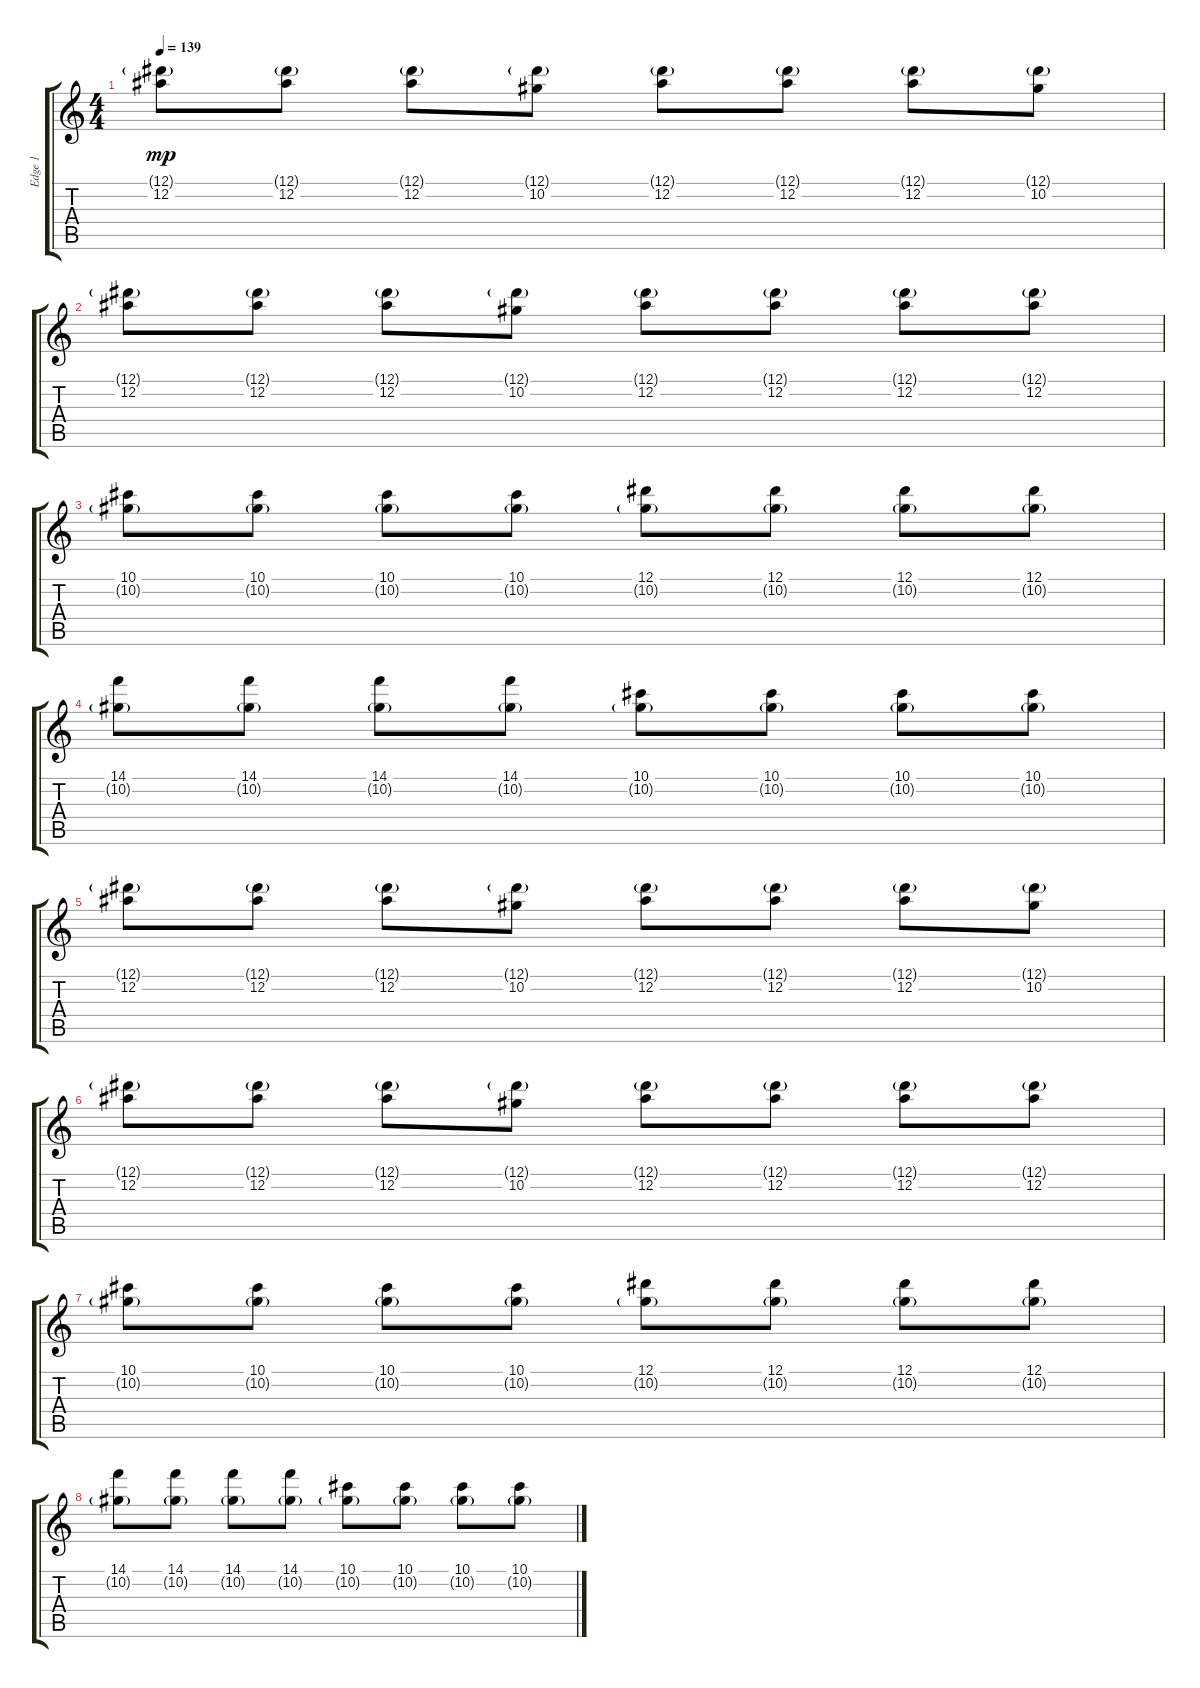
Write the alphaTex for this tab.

\track ("Edge 1" "Edge 1") {instrument overdrivenguitar}
\staff {score tabs}
\tuning (Eb4 Bb3 Gb3 Db3 Ab2 Eb2) {hide}
\ts (4 4)
\tempo 139
\clef g2
\ks c
(12.1{g} 12.2).8{dy mp} (12.1{g} 12.2).8 (12.1{g} 12.2).8 (12.1{g} 10.2).8 (12.1{g} 12.2).8 (12.1{g} 12.2).8 (12.1{g} 12.2).8 (12.1{g} 10.2).8 |
(12.1{g} 12.2).8 (12.1{g} 12.2).8 (12.1{g} 12.2).8 (12.1{g} 10.2).8 (12.1{g} 12.2).8 (12.1{g} 12.2).8 (12.1{g} 12.2).8 (12.1{g} 12.2).8 |
(10.1 10.2{g}).8 (10.1 10.2{g}).8 (10.1 10.2{g}).8 (10.1 10.2{g}).8 (12.1 10.2{g}).8 (12.1 10.2{g}).8 (12.1 10.2{g}).8 (12.1 10.2{g}).8 |
(14.1 10.2{g}).8 (14.1 10.2{g}).8 (14.1 10.2{g}).8 (14.1 10.2{g}).8 (10.1 10.2{g}).8 (10.1 10.2{g}).8 (10.1 10.2{g}).8 (10.1 10.2{g}).8 |
(12.1{g} 12.2).8 (12.1{g} 12.2).8 (12.1{g} 12.2).8 (12.1{g} 10.2).8 (12.1{g} 12.2).8 (12.1{g} 12.2).8 (12.1{g} 12.2).8 (12.1{g} 10.2).8 |
(12.1{g} 12.2).8 (12.1{g} 12.2).8 (12.1{g} 12.2).8 (12.1{g} 10.2).8 (12.1{g} 12.2).8 (12.1{g} 12.2).8 (12.1{g} 12.2).8 (12.1{g} 12.2).8 |
(10.1 10.2{g}).8 (10.1 10.2{g}).8 (10.1 10.2{g}).8 (10.1 10.2{g}).8 (12.1 10.2{g}).8 (12.1 10.2{g}).8 (12.1 10.2{g}).8 (12.1 10.2{g}).8 |
(14.1 10.2{g}).8 (14.1 10.2{g}).8 (14.1 10.2{g}).8 (14.1 10.2{g}).8 (10.1 10.2{g}).8 (10.1 10.2{g}).8 (10.1 10.2{g}).8 (10.1 10.2{g}).8
